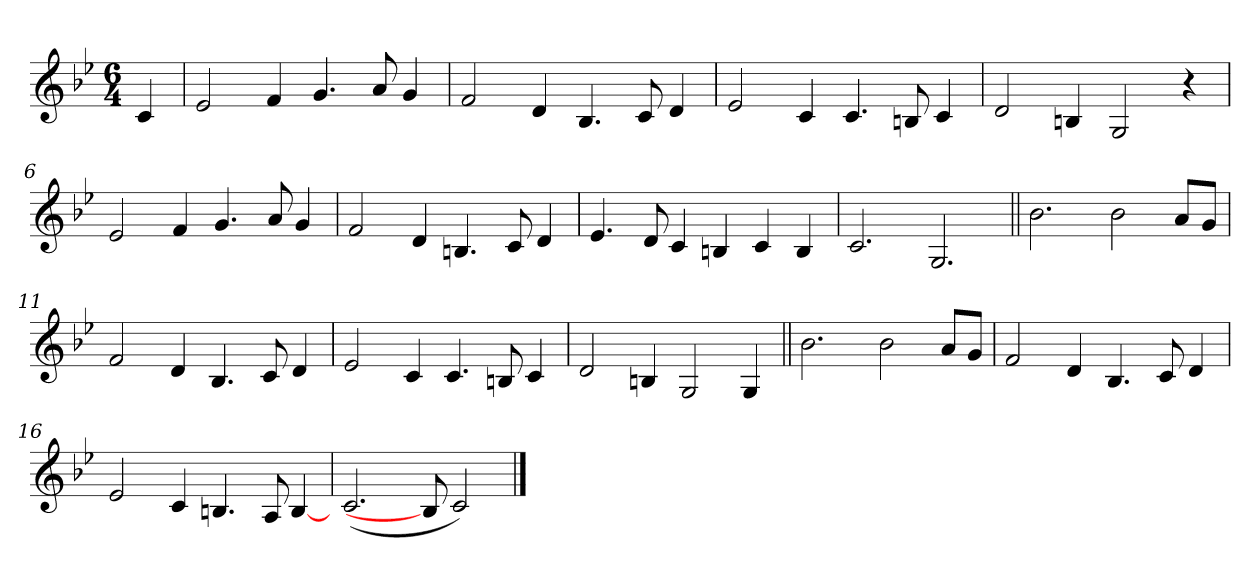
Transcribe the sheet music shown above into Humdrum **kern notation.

**kern
*part1
*staff1
*clefG2
*k[b-e-]
*M6/4
*MM120
=1
4c/
=2
2e-/
4f/
4.g/
8a/
4g/
=3
2f/
4d/
4.B-/
8c/
4d/
=4
2e-/
4c/
4.c/
8Bn/
4c/
=5
2d/
4Bn/
2G/
4r
=6
2e-/
4f/
4.g/
8a/
4g/
=7
2f/
4d/
4.Bn/
8c/
4d/
!!LO:LB:g=z
=8
4.e-/
8d/
4c/
4Bn/
4c/
4B/
=9
2.c/
2.G/
=10||
2.b-\
2b-\
8a/L
8g/J
=11
2f/
4d/
4.B-/
8c/
4d/
=12
2e-/
4c/
4.c/
8Bn/
4c/
=13
2d/
4Bn/
2G/
4G/
!!LO:LB:g=z
=14||
2.b-\
2b-\
8a/L
8g/J
=15
2f/
4d/
4.B-/
8c/
4d/
=16
2e-/
4c/
4.Bn/
8A/
[4B/
=17
(<2.c/
8B/]
2c/)
==
*-
